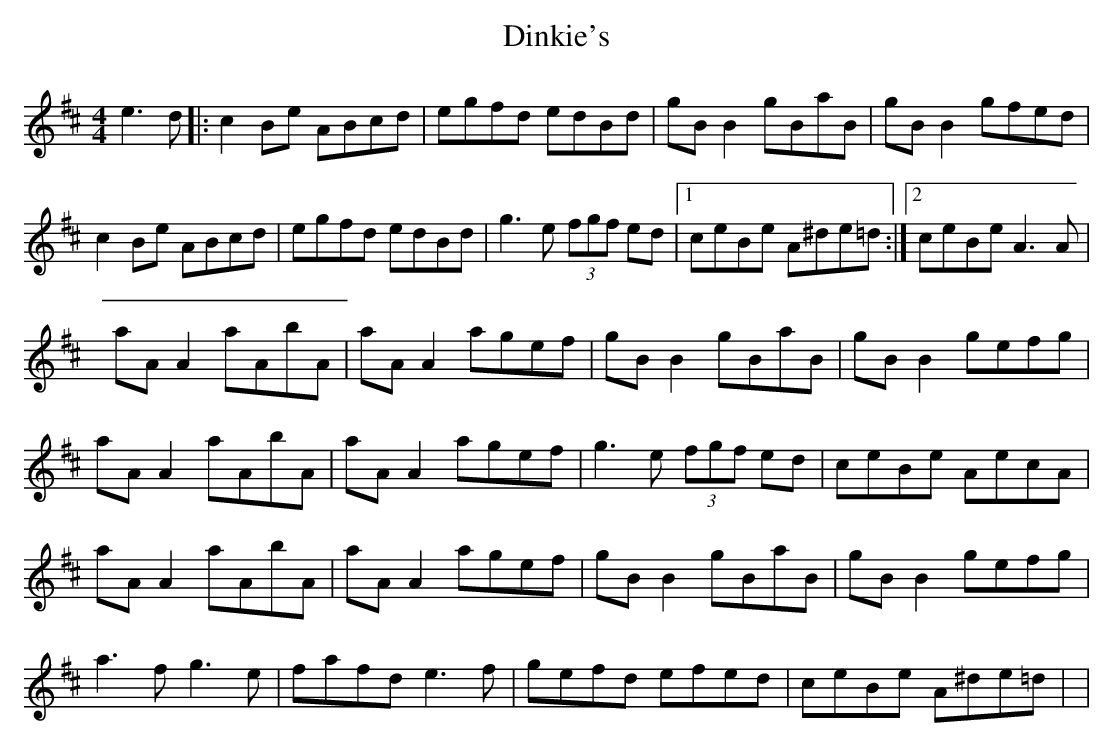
X:1
T:Dinkie's
M:4/4
L:1/8
K:D
e3 d |:c2 Be ABcd|egfd edBd|gB B2 gBaB|gB B2 gfed|
c2 Be ABcd|egfd edBd|g3 e (3fgf ed|1 ceBe A^de=d :|2ceBe A3 A |
aA A2 aAbA|aA A2 agef|gB B2 gBaB|gB B2 gefg|
aA A2 aAbA|aA A2 agef|g3 e (3fgf ed|ceBe AecA|
aA A2 aAbA|aA A2 agef|gB B2 gBaB|gB B2 gefg|
a3 f g3 e|fafd e3 f|gefd efed|ceBe A^de=d |>|
